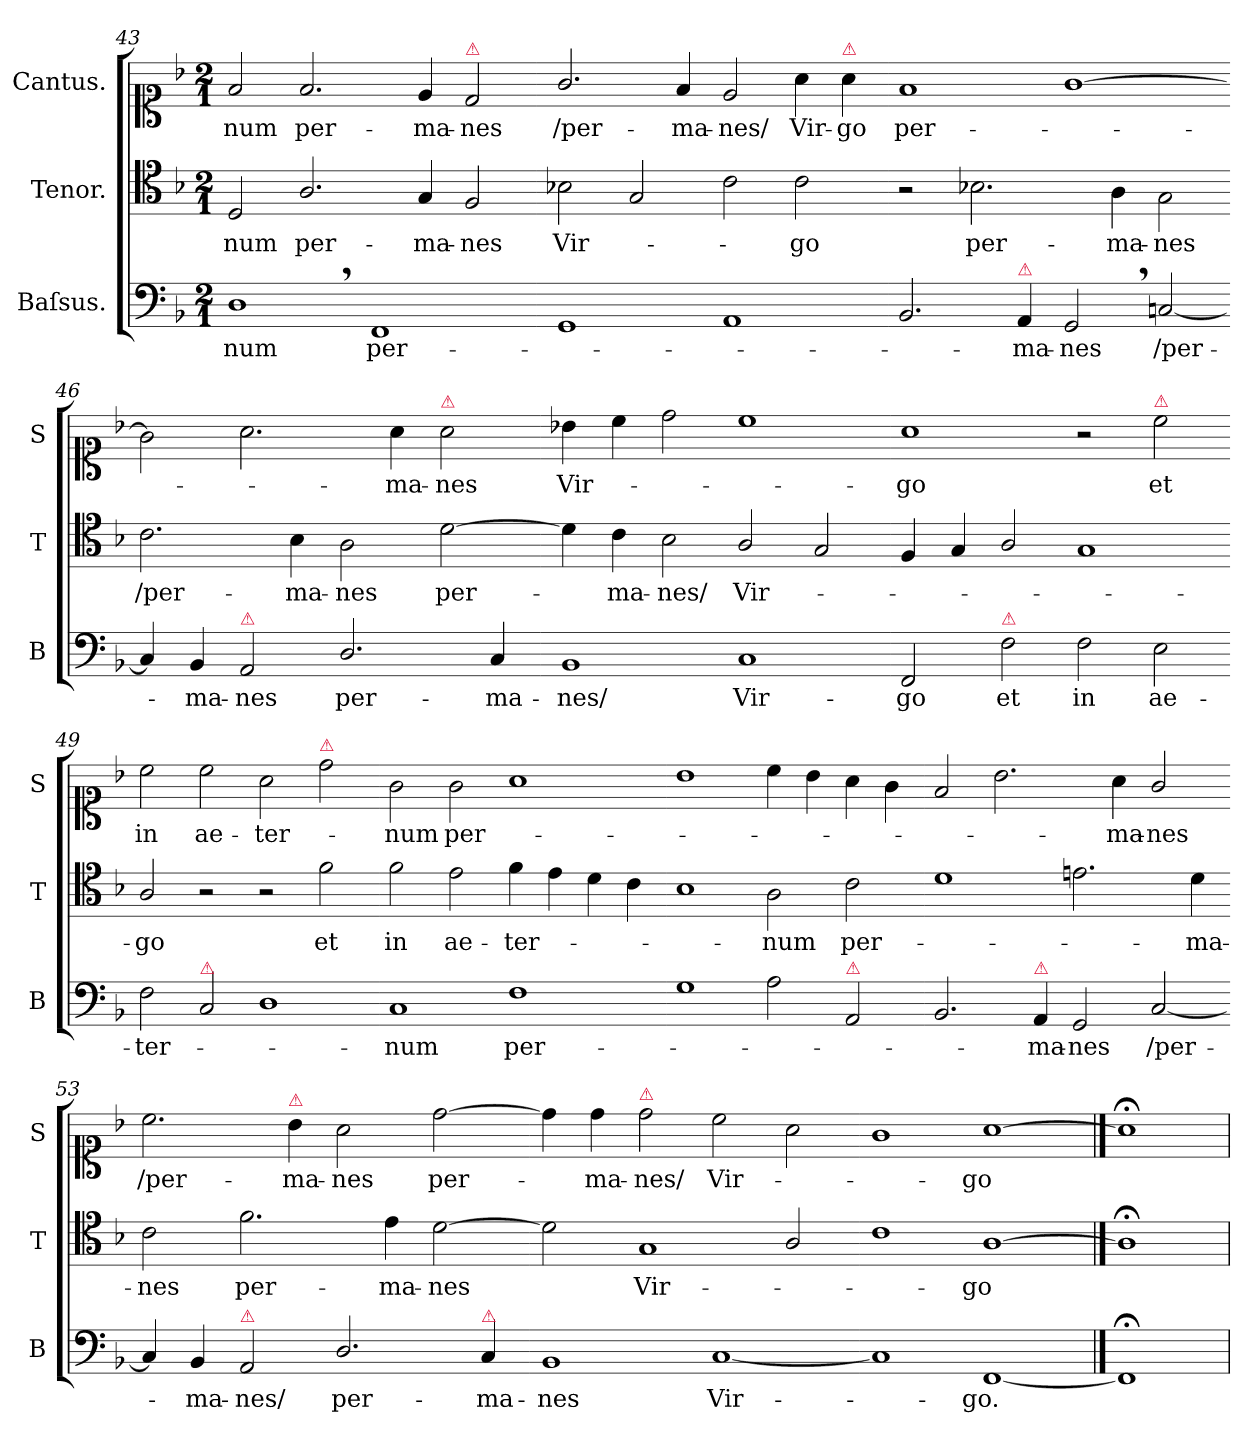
**kern	**text	**kern	**text	**kern	**text
*part3	*part3	*part2	*part2	*part1	*part1
*staff3	*staff3	*staff2	*staff2	*staff1	*staff1
*I"Baſsus.	*	*I"Tenor.	*	*I"Cantus.	*
*I'B	*	*I'T	*	*I'S	*
*clefF4	*	*clefC4	*	*clefC1	*
*k[b-]	*	*k[b-]	*	*k[b-]	*
*M2/1	*	*M2/1	*	*M2/1	*
=43	=43	=43	=43	=43	=43
1D,\	-num	2D/	-num	2f/	-num
.	.	2.A/	per-	2.f/	per-
1FF/	per-	.	.	.	.
.	.	4G/	-ma-	4e/	-ma-
!	!	!	!	!LO:TX:a:color=crimson:t=⚠	!
.	.	2F/	-nes	2d/	-nes
=44-	=44-	=44-	=44-	=44-	=44-
1GG/	.	2B-X\	Vir-	2.g/	/per-
.	.	2G/	.	.	.
.	.	.	.	4f/	-ma-
1AA/	.	2c\	.	2e/	-nes/
.	.	2c\	-go	4a\	Vir-
!	!	!	!	!LO:TX:a:color=crimson:t=⚠	!
.	.	.	.	4a\	-go
=45-	=45-	=45-	=45-	=45-	=45-
2.BB-/	.	2r	.	1f/	per-
.	.	2.B-X\	per-	.	.
!LO:TX:a:color=crimson:t=⚠	!	!	!	!	!
4AA/	-ma-	.	.	.	.
2GG,/	-nes	.	.	[1g\	.
.	.	4A\	-ma-	.	.
[2Cn/	/per-	2G\	-nes	.	.
=46-	=46-	=46-	=46-	=46-	=46-
4C/]	.	2.c\	/per-	2g\]	.
4BB-/	-ma-	.	.	.	.
!LO:TX:a:color=crimson:t=⚠	!	!	!	!	!
2AA/	-nes	.	.	2.a\	.
.	.	4B-\	-ma-	.	.
2.D/	per-	2A\	-nes	.	.
.	.	.	.	4a\	-ma-
!	!	!	!	!LO:TX:a:color=crimson:t=⚠	!
.	.	[2d\	per-	2a\	-nes
4C/	-ma-	.	.	.	.
=47-	=47-	=47-	=47-	=47-	=47-
1BB-/	-nes/	4d\]	.	4b-X\	Vir-
.	.	4c\	-ma-	4cc\	.
.	.	2B-\	-nes/	2dd\	.
1C/	Vir-	2A/	Vir-	1cc\	.
.	.	2G/	.	.	.
=48-	=48-	=48-	=48-	=48-	=48-
2FF/	-go	4F/	.	1a\	-go
.	.	4G/	.	.	.
!LO:TX:a:color=crimson:t=⚠	!	!	!	!	!
2F\	et	2A/	.	.	.
2F\	in	1G/	.	2r	.
!	!	!	!	!LO:TX:a:color=crimson:t=⚠	!
2E\	ae-	.	.	2cc\	et
=49-	=49-	=49-	=49-	=49-	=49-
2F\	-ter-	2A/	-go	2cc\	in
!LO:TX:a:color=crimson:t=⚠	!	!	!	!	!
2C/	.	2r	.	2cc\	ae-
1D\	.	2r	.	2a\	-ter-
!	!	!	!	!LO:TX:a:color=crimson:t=⚠	!
.	.	2f\	et	2dd\	.
=50-	=50-	=50-	=50-	=50-	=50-
1C/	-num	2f\	in	2g\	-num
.	.	2e\	ae-	2g\	per-
1F\	per-	4f\	-ter-	1a\	.
.	.	4e\	.	.	.
.	.	4d\	.	.	.
.	.	4c\	.	.	.
=51-	=51-	=51-	=51-	=51-	=51-
1G\	.	1B-\	.	1b-\	.
2A\	.	2A\	num	4cc\	.
.	.	.	.	4b-\	.
!LO:TX:a:color=crimson:t=⚠	!	!	!	!	!
2AA/	.	2c\	per-	4a\	.
.	.	.	.	4g\	.
=52-	=52-	=52-	=52-	=52-	=52-
2.BB-/	.	1d\	.	2f/	.
.	.	.	.	2.b-\	.
!LO:TX:a:color=crimson:t=⚠	!	!	!	!	!
4AA/	-ma-	.	.	.	.
2GG/	-nes	2.en\	.	.	.
.	.	.	.	4a\	-ma-
[2C/	/per-	.	.	2g/	-nes
.	.	4d\	-ma-	.	.
=53-	=53-	=53-	=53-	=53-	=53-
4C/]	.	2c\	-nes	2.cc\	/per-
4BB-/	-ma-	.	.	.	.
!LO:TX:a:color=crimson:t=⚠	!	!	!	!	!
2AA/	-nes/	2.f\	per-	.	.
!	!	!	!	!LO:TX:a:color=crimson:t=⚠	!
.	.	.	.	4b-\	-ma-
2.D/	per-	.	.	2a\	-nes
.	.	4e\	-ma-	.	.
.	.	[2d\	-nes	[2dd\	per-
!LO:TX:a:color=crimson:t=⚠	!	!	!	!	!
4C/	-ma-	.	.	.	.
=54-	=54-	=54-	=54-	=54-	=54-
1BB-/	-nes	2d\]	.	4dd\]	.
.	.	.	.	4dd\	-ma-
!	!	!	!	!LO:TX:a:color=crimson:t=⚠	!
.	.	1G/	Vir-	2dd\	-nes/
[1C/	Vir-	.	.	2cc\	Vir-
.	.	2A/	.	2a\	.
=55-	=55-	=55-	=55-	=55-	=55-
1C/]	.	1c\	.	1g\	.
[1FF/	-go.	[1A\	-go	[1a\	-go
==56	==56	==56	==56	==56	==56
1FF;<;/]	.	1A;<\]	.	1a;<\]	.
=	=	=	=	=	=
*-	*-	*-	*-	*-	*-
